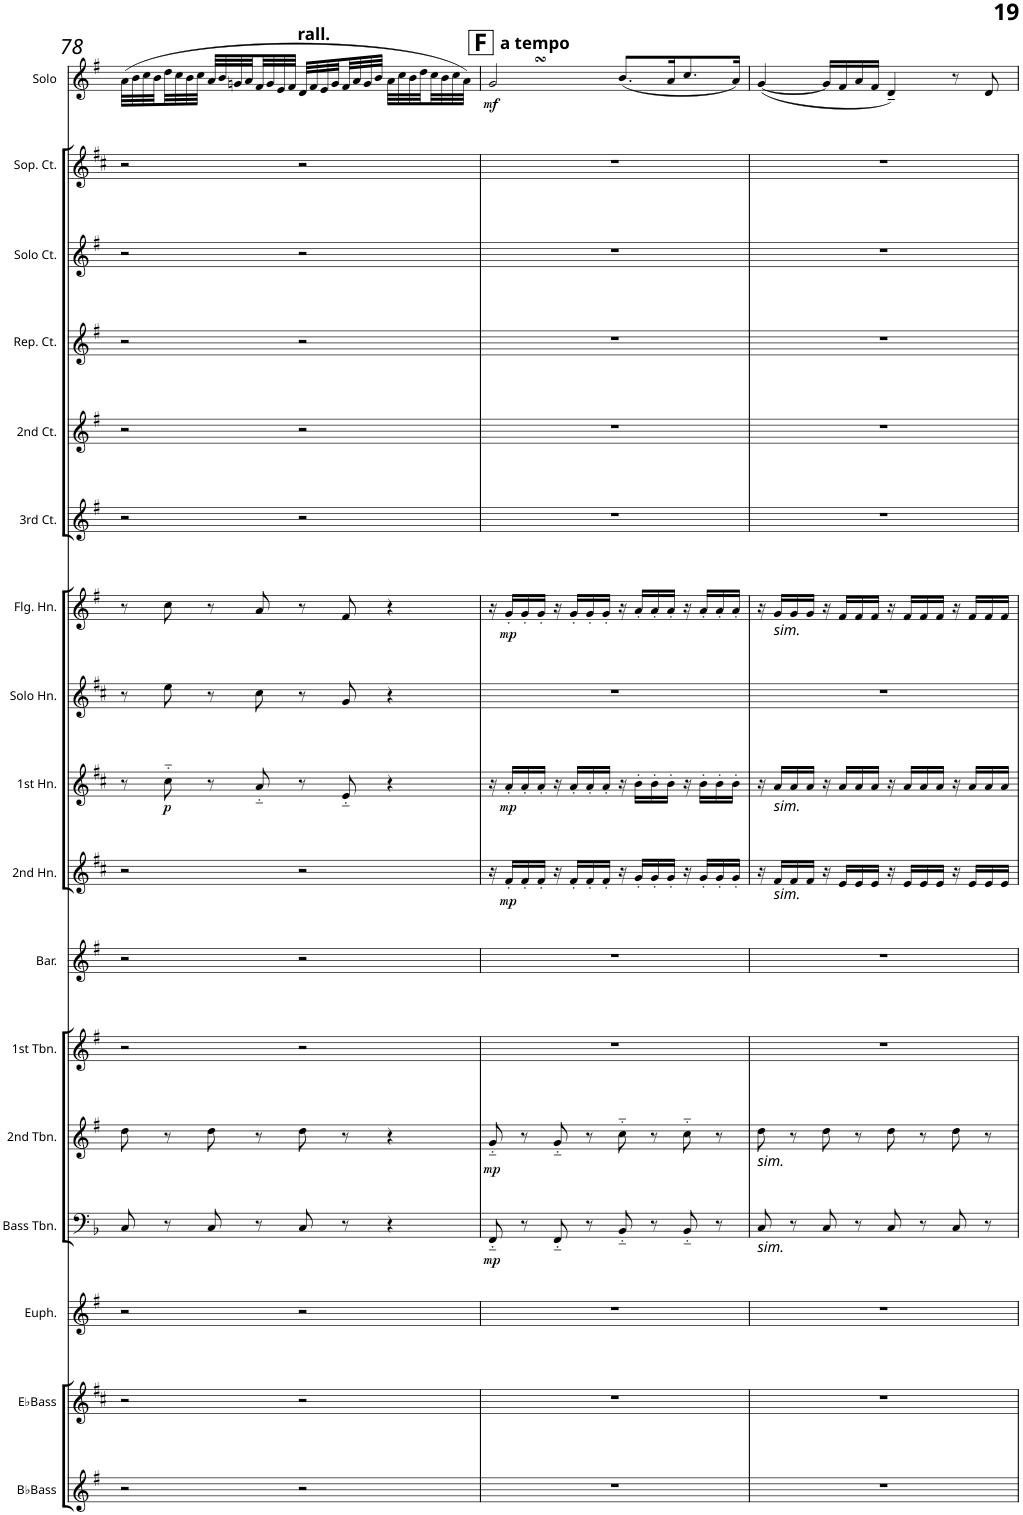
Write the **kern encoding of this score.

**kern	**kern	**kern	**kern	**dynam	**kern	**dynam	**kern	**kern	**kern	**dynam	**kern	**dynam	**kern	**kern	**dynam	**kern	**kern	**kern	**kern	**kern	**kern	**dynam
*part17	*part16	*part15	*part14	*part14	*part13	*part13	*part12	*part11	*part10	*part10	*part9	*part9	*part8	*part7	*part7	*part6	*part5	*part4	*part3	*part2	*part1	*part1
*staff17	*staff16	*staff15	*staff14	*staff14	*staff13	*staff13	*staff12	*staff11	*staff10	*staff10	*staff9	*staff9	*staff8	*staff7	*staff7	*staff6	*staff5	*staff4	*staff3	*staff2	*staff1	*staff1
*I"BbBass	*I"EbBass	*I"BbEuphonium	*I"Bass Trombone	*	*I"2nd BbTrombone	*	*I"1st BbTrombone	*I"BbBaritone	*I"2nd EbHorn	*	*I"1st EbHorn	*	*I"Solo EbHorn	*I"BbFlugelhorn	*	*I"3rd BbCornet	*I"2nd BbCornet	*I"BbRepiano Cornet	*I"BbSolo Cornet	*I"EbSoprano Cornet	*I"Soloist in Bb	*
*I'BbBass	*I'EbBass	*	*I'Bass Tbn.	*	*I'2nd Tbn.	*	*I'1st Tbn.	*I'Bar.	*I'2nd Hn.	*	*I'1st Hn.	*	*I'Solo Hn.	*	*	*I'3rd Ct.	*I'2nd Ct.	*	*	*	*I'Solo	*
!!LO:PB:g=z
*clefG2	*clefG2	*clefG2	*clefF4	*	*clefG2	*	*clefG2	*clefG2	*clefG2	*	*clefG2	*	*clefG2	*clefG2	*	*clefG2	*clefG2	*clefG2	*clefG2	*clefG2	*clefG2	*
*Trd15c26	*Trd12c21	*Trd8c14	*	*	*Trd8c14	*	*Trd8c14	*Trd8c14	*Trd5c9	*	*Trd5c9	*	*Trd5c9	*Trd1c2	*	*Trd1c2	*Trd1c2	*Trd1c2	*Trd1c2	*Trd-2c-3	*Trd1c2	*
*k[f#]	*k[f#c#]	*k[f#]	*k[b-]	*	*k[f#]	*	*k[f#]	*k[f#]	*k[f#c#]	*	*k[f#c#]	*	*k[f#c#]	*k[f#]	*	*k[f#]	*k[f#]	*k[f#]	*k[f#]	*k[f#c#]	*k[f#]	*
*M2/2	*M2/2	*M2/2	*M2/2	*	*M2/2	*	*M2/2	*M2/2	*M2/2	*	*M2/2	*	*M2/2	*M2/2	*	*M2/2	*M2/2	*M2/2	*M2/2	*M2/2	*M2/2	*
*met(c|)	*met(c|)	*met(c|)	*met(c|)	*	*met(c|)	*	*met(c|)	*met(c|)	*met(c|)	*	*met(c|)	*	*met(c|)	*met(c|)	*	*met(c|)	*met(c|)	*met(c|)	*met(c|)	*met(c|)	*met(c|)	*
=78	=78	=78	=78	=78	=78	=78	=78	=78	=78	=78	=78	=78	=78	=78	=78	=78	=78	=78	=78	=78	=78	=78
2r	2r	2r	8C/	.	8dd\	.	2r	2r	2r	.	8r	.	8r	8r	.	2r	2r	2r	2r	2r	(32a\LLL	.
.	.	.	.	.	.	.	.	.	.	.	.	.	.	.	.	.	.	.	.	.	32b\	.
.	.	.	.	.	.	.	.	.	.	.	.	.	.	.	.	.	.	.	.	.	32cc\	.
.	.	.	.	.	.	.	.	.	.	.	.	.	.	.	.	.	.	.	.	.	32b\	.
!	!	!	!	!	!	!	!	!	!	!	!	!LO:DY:b	!	!	!	!	!	!	!	!	!	!
.	.	.	8r	.	8r	.	.	.	.	.	8cc#\	p	8ee\	8cc\	.	.	.	.	.	.	32dd\	.
.	.	.	.	.	.	.	.	.	.	.	.	.	.	.	.	.	.	.	.	.	32cc\	.
.	.	.	.	.	.	.	.	.	.	.	.	.	.	.	.	.	.	.	.	.	32b\	.
.	.	.	.	.	.	.	.	.	.	.	.	.	.	.	.	.	.	.	.	.	32cc\JJJ	.
.	.	.	8C/	.	8dd\	.	.	.	.	.	8r	.	8r	8r	.	.	.	.	.	.	32a/LLL	.
.	.	.	.	.	.	.	.	.	.	.	.	.	.	.	.	.	.	.	.	.	32b/	.
.	.	.	.	.	.	.	.	.	.	.	.	.	.	.	.	.	.	.	.	.	32gn/	.
.	.	.	.	.	.	.	.	.	.	.	.	.	.	.	.	.	.	.	.	.	32a/	.
.	.	.	8r	.	8r	.	.	.	.	.	8a/	.	8cc#\	8a/	.	.	.	.	.	.	32f#/	.
.	.	.	.	.	.	.	.	.	.	.	.	.	.	.	.	.	.	.	.	.	32g/	.
.	.	.	.	.	.	.	.	.	.	.	.	.	.	.	.	.	.	.	.	.	32e/	.
.	.	.	.	.	.	.	.	.	.	.	.	.	.	.	.	.	.	.	.	.	32f#/JJJ	.
!	!	!	!	!	!	!	!	!	!	!	!	!	!	!	!	!	!	!	!	!	!LO:TX:a:B:t=rall.	!
2r	2r	2r	8C/	.	8dd\	.	2r	2r	2r	.	8r	.	8r	8r	.	2r	2r	2r	2r	2r	32d/LLL	.
.	.	.	.	.	.	.	.	.	.	.	.	.	.	.	.	.	.	.	.	.	32f#/	.
.	.	.	.	.	.	.	.	.	.	.	.	.	.	.	.	.	.	.	.	.	32e/	.
.	.	.	.	.	.	.	.	.	.	.	.	.	.	.	.	.	.	.	.	.	32g/	.
.	.	.	8r	.	8r	.	.	.	.	.	8e/	.	8g/	8f#/	.	.	.	.	.	.	32f#/	.
.	.	.	.	.	.	.	.	.	.	.	.	.	.	.	.	.	.	.	.	.	32a/	.
.	.	.	.	.	.	.	.	.	.	.	.	.	.	.	.	.	.	.	.	.	32g/	.
.	.	.	.	.	.	.	.	.	.	.	.	.	.	.	.	.	.	.	.	.	32b/JJJ	.
.	.	.	4r	.	4r	.	.	.	.	.	4r	.	4r	4r	.	.	.	.	.	.	32a\LLL	.
.	.	.	.	.	.	.	.	.	.	.	.	.	.	.	.	.	.	.	.	.	32cc\	.
.	.	.	.	.	.	.	.	.	.	.	.	.	.	.	.	.	.	.	.	.	32b\	.
.	.	.	.	.	.	.	.	.	.	.	.	.	.	.	.	.	.	.	.	.	32dd\	.
.	.	.	.	.	.	.	.	.	.	.	.	.	.	.	.	.	.	.	.	.	32cc\	.
.	.	.	.	.	.	.	.	.	.	.	.	.	.	.	.	.	.	.	.	.	32b\	.
.	.	.	.	.	.	.	.	.	.	.	.	.	.	.	.	.	.	.	.	.	32cc\	.
.	.	.	.	.	.	.	.	.	.	.	.	.	.	.	.	.	.	.	.	.	32a\JJJ)	.
=79	=79	=79	=79	=79	=79	=79	=79	=79	=79	=79	=79	=79	=79	=79	=79	=79	=79	=79	=79	=79	=79	=79
!!LO:REH:place=s1:a:B:cj:fs=20:t=F
!	!	!	!	!	!	!	!	!	!	!	!	!	!	!	!	!	!	!	!	!	!LO:TX:a:B:t=a tempo	!
!	!	!	!	!LO:DY:b	!	!LO:DY:b	!	!	!	!	!	!	!	!	!	!	!	!	!	!	!	!LO:DY:b
1r	1r	1r	8FF/	mp	8g/	mp	1r	1r	16r	.	16r	.	1r	16r	.	1r	1r	1r	1r	1r	2gsSSs/	mf
!	!	!	!	!	!	!	!	!	!	!LO:DY:b	!	!LO:DY:b	!	!	!LO:DY:b	!	!	!	!	!	!	!
.	.	.	.	.	.	.	.	.	16f#'/LL	mp	16a'/LL	mp	.	16g'/LL	mp	.	.	.	.	.	.	.
.	.	.	8r	.	8r	.	.	.	16f#'/	.	16a'/	.	.	16g'/	.	.	.	.	.	.	.	.
.	.	.	.	.	.	.	.	.	16f#'/JJ	.	16a'/JJ	.	.	16g'/JJ	.	.	.	.	.	.	.	.
.	.	.	8FF/	.	8g/	.	.	.	16r	.	16r	.	.	16r	.	.	.	.	.	.	.	.
.	.	.	.	.	.	.	.	.	16f#'/LL	.	16a'/LL	.	.	16g'/LL	.	.	.	.	.	.	.	.
.	.	.	8r	.	8r	.	.	.	16f#'/	.	16a'/	.	.	16g'/	.	.	.	.	.	.	.	.
.	.	.	.	.	.	.	.	.	16f#'/JJ	.	16a'/JJ	.	.	16g'/JJ	.	.	.	.	.	.	.	.
.	.	.	8BB-/	.	8cc\	.	.	.	16r	.	16r	.	.	16r	.	.	.	.	.	.	(8.b/L	.
.	.	.	.	.	.	.	.	.	16g'/LL	.	16b'\LL	.	.	16a'/LL	.	.	.	.	.	.	.	.
.	.	.	8r	.	8r	.	.	.	16g'/	.	16b'\	.	.	16a'/	.	.	.	.	.	.	.	.
.	.	.	.	.	.	.	.	.	16g'/JJ	.	16b'\JJ	.	.	16a'/JJ	.	.	.	.	.	.	16a/K	.
.	.	.	8BB-/	.	8cc\	.	.	.	16r	.	16r	.	.	16r	.	.	.	.	.	.	8.cc/	.
.	.	.	.	.	.	.	.	.	16g'/LL	.	16b'\LL	.	.	16a'/LL	.	.	.	.	.	.	.	.
.	.	.	8r	.	8r	.	.	.	16g'/	.	16b'\	.	.	16a'/	.	.	.	.	.	.	.	.
.	.	.	.	.	.	.	.	.	16g'/JJ	.	16b'\JJ	.	.	16a'/JJ	.	.	.	.	.	.	16a/Jk)	.
=80	=80	=80	=80	=80	=80	=80	=80	=80	=80	=80	=80	=80	=80	=80	=80	=80	=80	=80	=80	=80	=80	=80
!	!	!	!	!	!LO:TX:b:i:t=sim.	!	!	!	!	!	!	!	!	!	!	!	!	!	!	!	!	!
!	!	!	!LO:TX:b:i:t=sim.	!	!	!	!	!	!	!	!	!	!	!	!	!	!	!	!	!	!	!
1r	1r	1r	8C/	.	8dd\	.	1r	1r	16r	.	16r	.	1r	16r	.	1r	1r	1r	1r	1r	([4g/	.
!	!	!	!	!	!	!	!	!	!	!	!	!	!	!LO:TX:b:i:t=sim.	!	!	!	!	!	!	!	!
!	!	!	!	!	!	!	!	!	!	!	!LO:TX:b:i:t=sim.	!	!	!	!	!	!	!	!	!	!	!
!	!	!	!	!	!	!	!	!	!LO:TX:b:i:t=sim.	!	!	!	!	!	!	!	!	!	!	!	!	!
.	.	.	.	.	.	.	.	.	16f#/LL	.	16a/LL	.	.	16g/LL	.	.	.	.	.	.	.	.
.	.	.	8r	.	8r	.	.	.	16f#/	.	16a/	.	.	16g/	.	.	.	.	.	.	.	.
.	.	.	.	.	.	.	.	.	16f#/JJ	.	16a/JJ	.	.	16g/JJ	.	.	.	.	.	.	.	.
.	.	.	8C/	.	8dd\	.	.	.	16r	.	16r	.	.	16r	.	.	.	.	.	.	16g/LL]	.
.	.	.	.	.	.	.	.	.	16e/LL	.	16a/LL	.	.	16f#/LL	.	.	.	.	.	.	16f#/	.
.	.	.	8r	.	8r	.	.	.	16e/	.	16a/	.	.	16f#/	.	.	.	.	.	.	16a/	.
.	.	.	.	.	.	.	.	.	16e/JJ	.	16a/JJ	.	.	16f#/JJ	.	.	.	.	.	.	16f#/JJ	.
.	.	.	8C/	.	8dd\	.	.	.	16r	.	16r	.	.	16r	.	.	.	.	.	.	4d~/)	.
.	.	.	.	.	.	.	.	.	16e/LL	.	16a/LL	.	.	16f#/LL	.	.	.	.	.	.	.	.
.	.	.	8r	.	8r	.	.	.	16e/	.	16a/	.	.	16f#/	.	.	.	.	.	.	.	.
.	.	.	.	.	.	.	.	.	16e/JJ	.	16a/JJ	.	.	16f#/JJ	.	.	.	.	.	.	.	.
.	.	.	8C/	.	8dd\	.	.	.	16r	.	16r	.	.	16r	.	.	.	.	.	.	8r	.
.	.	.	.	.	.	.	.	.	16e/LL	.	16a/LL	.	.	16f#/LL	.	.	.	.	.	.	.	.
.	.	.	8r	.	8r	.	.	.	16e/	.	16a/	.	.	16f#/	.	.	.	.	.	.	8d/	.
.	.	.	.	.	.	.	.	.	16e/JJ	.	16a/JJ	.	.	16f#/JJ	.	.	.	.	.	.	.	.
=	=	=	=	=	=	=	=	=	=	=	=	=	=	=	=	=	=	=	=	=	=	=
*-	*-	*-	*-	*-	*-	*-	*-	*-	*-	*-	*-	*-	*-	*-	*-	*-	*-	*-	*-	*-	*-	*-
